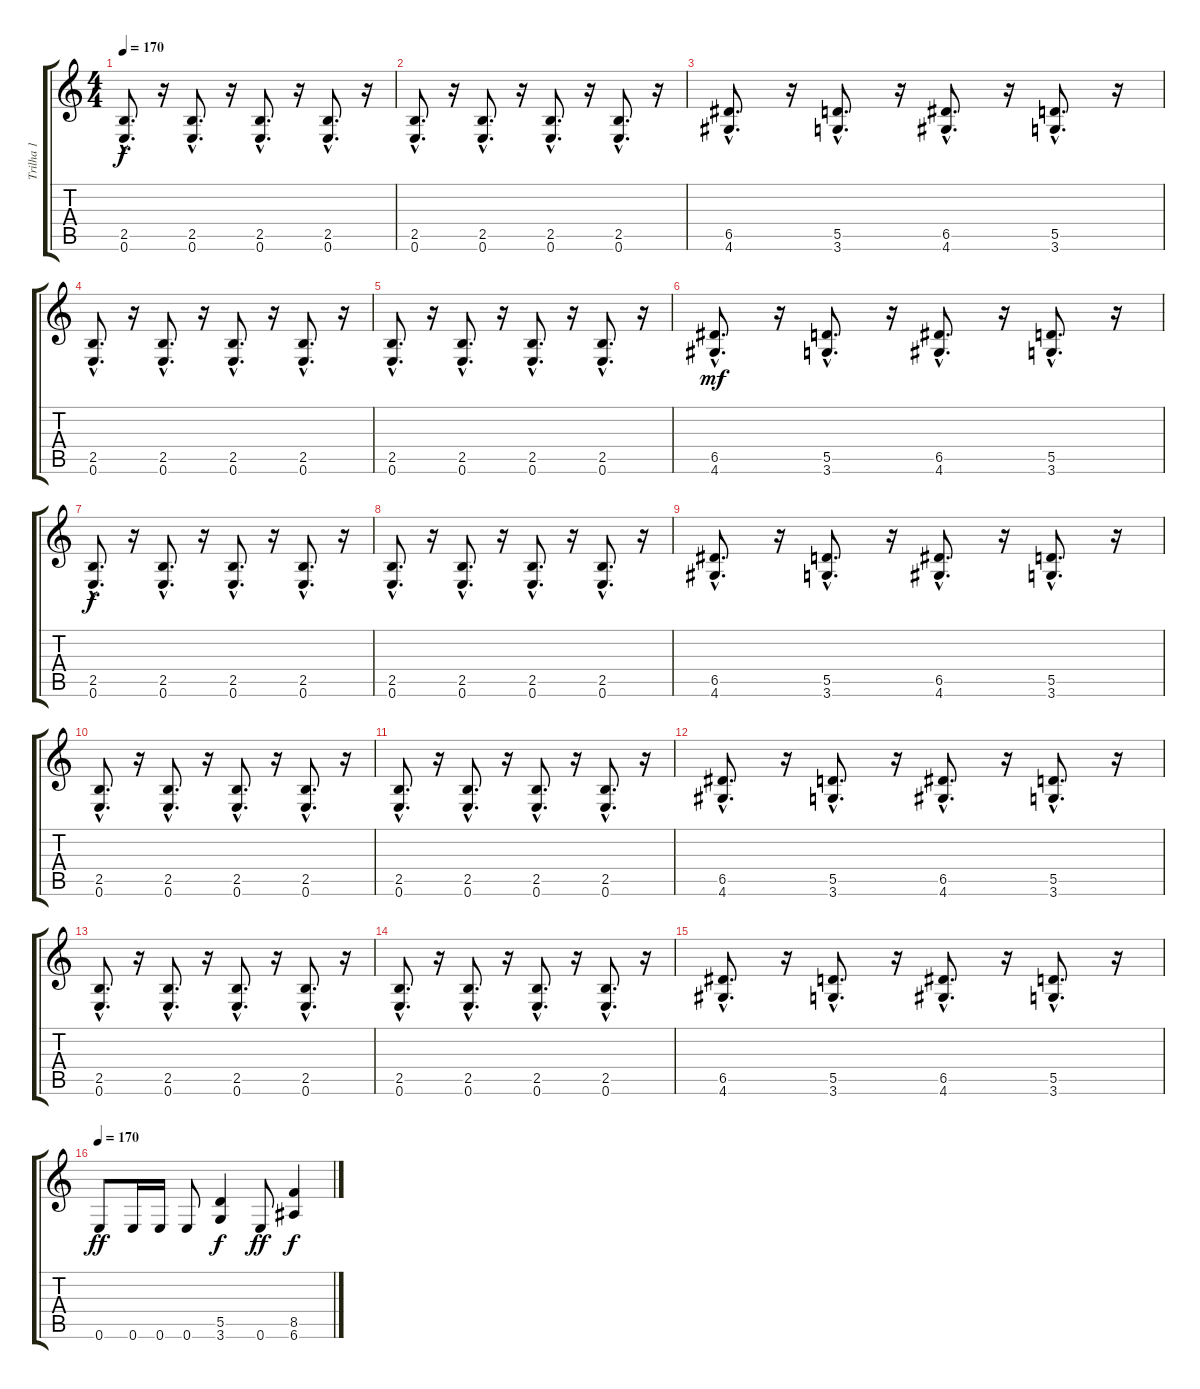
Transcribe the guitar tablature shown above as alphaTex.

\track ("Trilha 1" "Trilha 1") {instrument distortionguitar}
\staff {score tabs}
\tuning (E4 B3 G3 D3 A2 E2) {hide}
\ts (4 4)
\tempo 170
\tempo 200
\tempo 170
\clef g2
\ks c
(2.5{hac} 0.6{hac}).8{d dy f instrument distortionguitar} r.16 (2.5{hac} 0.6{hac}).8{d} r.16 (2.5{hac} 0.6{hac}).8{d} r.16 (2.5{hac} 0.6{hac}).8{d} r.16 |
(2.5{hac} 0.6{hac}).8{d} r.16 (2.5{hac} 0.6{hac}).8{d} r.16 (2.5{hac} 0.6{hac}).8{d} r.16 (2.5{hac} 0.6{hac}).8{d} r.16 |
(6.5{hac} 4.6{hac}).8{d} r.16 (5.5{hac} 3.6{hac}).8{d} r.16 (6.5{hac} 4.6{hac}).8{d} r.16 (5.5{hac} 3.6{hac}).8{d} r.16 |
(2.5{hac} 0.6{hac}).8{d} r.16 (2.5{hac} 0.6{hac}).8{d} r.16 (2.5{hac} 0.6{hac}).8{d} r.16 (2.5{hac} 0.6{hac}).8{d} r.16 |
(2.5{hac} 0.6{hac}).8{d} r.16 (2.5{hac} 0.6{hac}).8{d} r.16 (2.5{hac} 0.6{hac}).8{d} r.16 (2.5{hac} 0.6{hac}).8{d} r.16 |
(6.5{hac} 4.6{hac}).8{d dy mf} r.16 (5.5{hac} 3.6{hac}).8{d} r.16 (6.5{hac} 4.6{hac}).8{d} r.16 (5.5{hac} 3.6{hac}).8{d} r.16 |
(2.5{hac} 0.6{hac}).8{d dy f} r.16 (2.5{hac} 0.6{hac}).8{d} r.16 (2.5{hac} 0.6{hac}).8{d} r.16 (2.5{hac} 0.6{hac}).8{d} r.16 |
(2.5{hac} 0.6{hac}).8{d} r.16 (2.5{hac} 0.6{hac}).8{d} r.16 (2.5{hac} 0.6{hac}).8{d} r.16 (2.5{hac} 0.6{hac}).8{d} r.16 |
(6.5{hac} 4.6{hac}).8{d} r.16 (5.5{hac} 3.6{hac}).8{d} r.16 (6.5{hac} 4.6{hac}).8{d} r.16 (5.5{hac} 3.6{hac}).8{d} r.16 |
(2.5{hac} 0.6{hac}).8{d} r.16 (2.5{hac} 0.6{hac}).8{d} r.16 (2.5{hac} 0.6{hac}).8{d} r.16 (2.5{hac} 0.6{hac}).8{d} r.16 |
(2.5{hac} 0.6{hac}).8{d} r.16 (2.5{hac} 0.6{hac}).8{d} r.16 (2.5{hac} 0.6{hac}).8{d} r.16 (2.5{hac} 0.6{hac}).8{d} r.16 |
(6.5{hac} 4.6{hac}).8{d} r.16 (5.5{hac} 3.6{hac}).8{d} r.16 (6.5{hac} 4.6{hac}).8{d} r.16 (5.5{hac} 3.6{hac}).8{d} r.16 |
(2.5{hac} 0.6{hac}).8{d} r.16 (2.5{hac} 0.6{hac}).8{d} r.16 (2.5{hac} 0.6{hac}).8{d} r.16 (2.5{hac} 0.6{hac}).8{d} r.16 |
(2.5{hac} 0.6{hac}).8{d} r.16 (2.5{hac} 0.6{hac}).8{d} r.16 (2.5{hac} 0.6{hac}).8{d} r.16 (2.5{hac} 0.6{hac}).8{d} r.16 |
(6.5{hac} 4.6{hac}).8{d} r.16 (5.5{hac} 3.6{hac}).8{d} r.16 (6.5{hac} 4.6{hac}).8{d} r.16 (5.5{hac} 3.6{hac}).8{d} r.16 |
\tempo 170
0.6.8{dy ff} 0.6.16 0.6.16 0.6.8 (5.5 3.6).4{dy f} 0.6.8{dy ff} (8.5 6.6).4{dy f}
